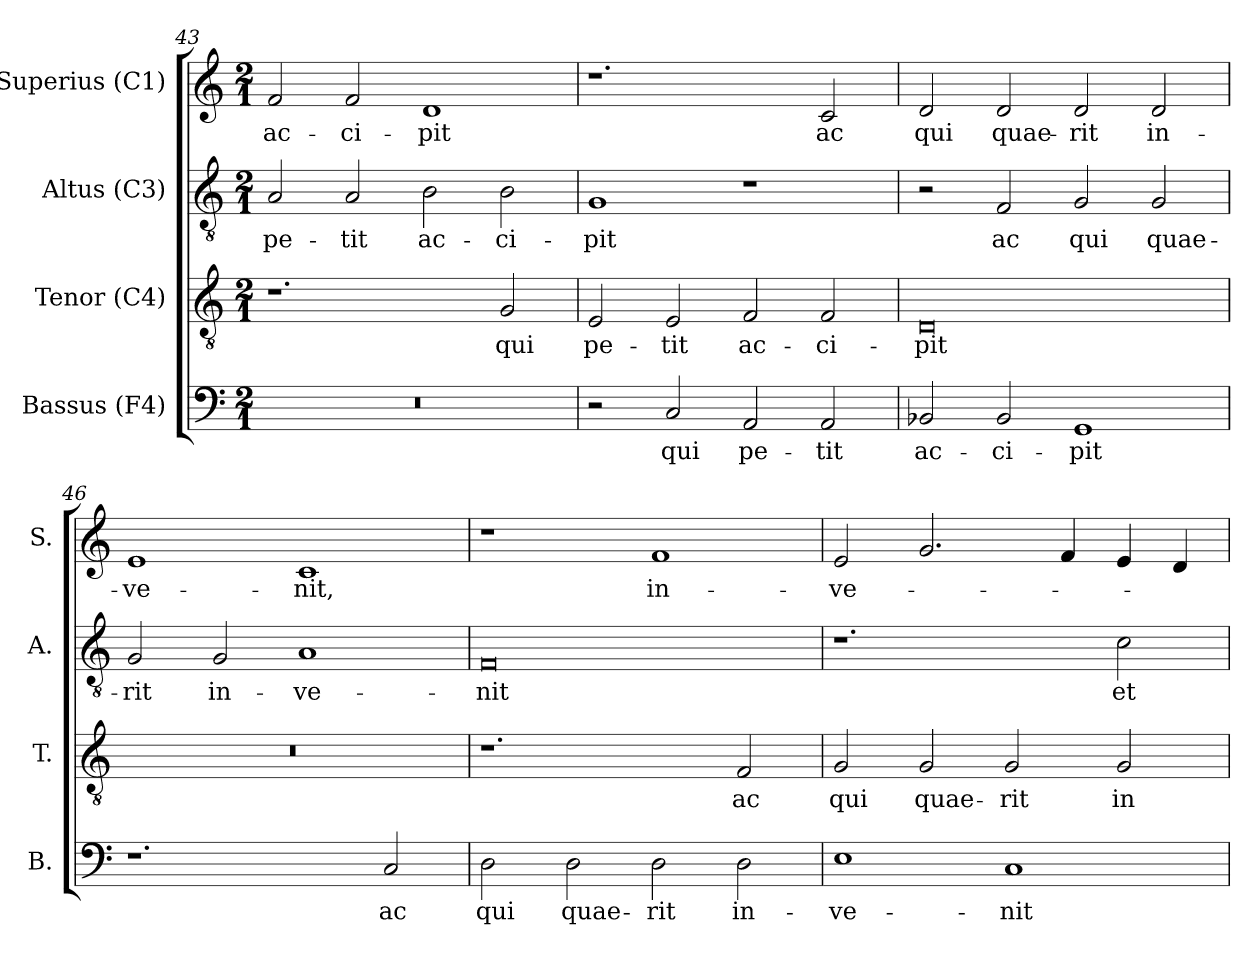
**kern	**text	**kern	**text	**kern	**text	**kern	**text
*part4	*part4	*part3	*part3	*part2	*part2	*part1	*part1
*staff4	*staff4	*staff3	*staff3	*staff2	*staff2	*staff1	*staff1
*I"Bassus (F4)	*	*I"Tenor (C4)	*	*I"Altus (C3)	*	*I"Superius (C1)	*
*I'B.	*	*I'T.	*	*I'A.	*	*I'S.	*
*clefF4	*	*clefGv2	*	*clefGv2	*	*clefG2	*
*	*	*ITrd7c12	*	*ITrd7c12	*	*	*
*k[]	*	*k[]	*	*k[]	*	*k[]	*
*C:	*	*C:	*	*C:	*	*C:	*
*M2/1	*	*M2/1	*	*M2/1	*	*M2/1	*
=43	=43	=43	=43	=43	=43	=43	=43
!LO:N:vis=1	!	!	!	!	!	!	!
!	!	!	!	!	!LO:LY:b:color=#000000	!	!
!	!	!	!	!	!	!	!LO:LY:b:color=#000000
0r	.	1.r	.	2AAi/	pe-	2fi/	ac-
!	!	!	!	!	!LO:LY:b:color=#000000	!	!
!	!	!	!	!	!	!	!LO:LY:b:color=#000000
.	.	.	.	2AAi/	-tit	2fi/	-ci-
!	!	!	!	!	!LO:LY:b:color=#000000	!	!
!	!	!	!	!	!	!	!LO:LY:b:color=#000000
.	.	.	.	2BBi\	ac-	1di	-pit
!	!	!	!LO:LY:b:color=#000000	!	!	!	!
!	!	!	!	!	!LO:LY:b:color=#000000	!	!
.	.	2GGi/	qui	2BBi\	-ci-	.	.
=44	=44	=44	=44	=44	=44	=44	=44
!	!	!	!LO:LY:b:color=#000000	!	!	!	!
!	!	!	!	!	!LO:LY:b:color=#000000	!	!
2r	.	2EEi/	pe-	1GGi	-pit	1.r	.
!	!LO:LY:b:color=#000000	!	!	!	!	!	!
!	!	!	!LO:LY:b:color=#000000	!	!	!	!
2Ci/	qui	2EEi/	-tit	.	.	.	.
!	!LO:LY:b:color=#000000	!	!	!	!	!	!
!	!	!	!LO:LY:b:color=#000000	!	!	!	!
2AAi/	pe-	2FFi/	ac-	1r	.	.	.
!	!LO:LY:b:color=#000000	!	!	!	!	!	!
!	!	!	!LO:LY:b:color=#000000	!	!	!	!
!	!	!	!	!	!	!	!LO:LY:b:color=#000000
2AAi/	-tit	2FFi/	-ci-	.	.	2ci/	ac
=45	=45	=45	=45	=45	=45	=45	=45
!	!LO:LY:b:color=#000000	!	!	!	!	!	!
!	!	!	!LO:LY:b:color=#000000	!	!	!	!
!	!	!	!	!	!	!	!LO:LY:b:color=#000000
2BB-i/	ac-	0DDi	-pit	2r	.	2di/	qui
!	!LO:LY:b:color=#000000	!	!	!	!	!	!
!	!	!	!	!	!LO:LY:b:color=#000000	!	!
!	!	!	!	!	!	!	!LO:LY:b:color=#000000
2BB-i/	-ci-	.	.	2FFi/	ac	2di/	quae-
!	!LO:LY:b:color=#000000	!	!	!	!	!	!
!	!	!	!	!	!LO:LY:b:color=#000000	!	!
!	!	!	!	!	!	!	!LO:LY:b:color=#000000
1GGi	-pit	.	.	2GGi/	qui	2di/	-rit
!	!	!	!	!	!LO:LY:b:color=#000000	!	!
!	!	!	!	!	!	!	!LO:LY:b:color=#000000
.	.	.	.	2GGi/	quae-	2di/	in-
!!LO:LB:g=z
=46	=46	=46	=46	=46	=46	=46	=46
!	!	!LO:N:vis=1	!	!	!	!	!
!	!	!	!	!	!LO:LY:b:color=#000000	!	!
!	!	!	!	!	!	!	!LO:LY:b:color=#000000
1.r	.	0r	.	2GGi/	-rit	1ei	-ve-
!	!	!	!	!	!LO:LY:b:color=#000000	!	!
.	.	.	.	2GGi/	in-	.	.
!	!	!	!	!	!LO:LY:b:color=#000000	!	!
!	!	!	!	!	!	!	!LO:LY:b:color=#000000
.	.	.	.	1AAi	-ve-	1ci	-nit,
!	!LO:LY:b:color=#000000	!	!	!	!	!	!
2Ci/	ac	.	.	.	.	.	.
=47	=47	=47	=47	=47	=47	=47	=47
!	!LO:LY:b:color=#000000	!	!	!	!	!	!
!	!	!	!	!	!LO:LY:b:color=#000000	!	!
2Di\	qui	1.r	.	0FFi	-nit	1r	.
!	!LO:LY:b:color=#000000	!	!	!	!	!	!
2Di\	quae-	.	.	.	.	.	.
!	!LO:LY:b:color=#000000	!	!	!	!	!	!
!	!	!	!	!	!	!	!LO:LY:b:color=#000000
2Di\	-rit	.	.	.	.	1fi	in-
!	!LO:LY:b:color=#000000	!	!	!	!	!	!
!	!	!	!LO:LY:b:color=#000000	!	!	!	!
2Di\	in-	2FFi/	ac	.	.	.	.
=48	=48	=48	=48	=48	=48	=48	=48
!	!LO:LY:b:color=#000000	!	!	!	!	!	!
!	!	!	!LO:LY:b:color=#000000	!	!	!	!
!	!	!	!	!	!	!	!LO:LY:b:color=#000000
1Ei	-ve-	2GGi/	qui	1.r	.	2ei/	-ve-
!	!	!	!LO:LY:b:color=#000000	!	!	!	!
.	.	2GGi/	quae-	.	.	2.gi/	.
!	!LO:LY:b:color=#000000	!	!	!	!	!	!
!	!	!	!LO:LY:b:color=#000000	!	!	!	!
1Ci	-nit	2GGi/	-rit	.	.	.	.
.	.	.	.	.	.	4fi/	.
!	!	!	!LO:LY:b:color=#000000	!	!	!	!
!	!	!	!	!	!LO:LY:b:color=#000000	!	!
.	.	2GGi/	in-	2Ci\	et	4ei/	.
.	.	.	.	.	.	4di/	.
=	=	=	=	=	=	=	=
*-	*-	*-	*-	*-	*-	*-	*-
